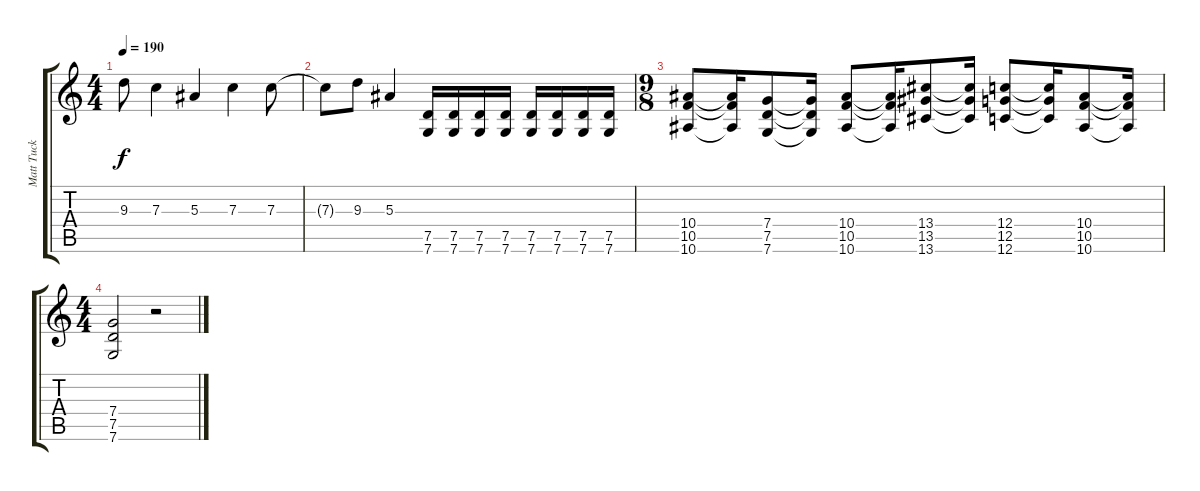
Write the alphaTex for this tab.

\track ("Matt Tuck" "Matt Tuck") {instrument distortionguitar}
\staff {score tabs}
\tuning (D4 A3 F3 C3 G2 C2) {hide}
\ts (4 4)
\tempo 190
\clef g2
\ks c
9.3{t}.8{dy f} 7.3.4 5.3.4 7.3.4 7.3.8 |
7.3{t}.8 9.3.8 5.3.4 (7.5 7.6).16 (7.5 7.6).16 (7.5 7.6).16 (7.5 7.6).16 (7.5 7.6).16 (7.5 7.6).16 (7.5 7.6).16 (7.5 7.6).16 |
\ts (9 8)
(10.4 10.5 10.6).8 (10.4{t} 10.5{t} 10.6{t}).16 (7.4 7.5 7.6).8 (7.4{t} 7.5{t} 7.6{t}).16 (10.4 10.5 10.6).8 (10.4{t} 10.5{t} 10.6{t}).16 (13.4 13.5 13.6).8 (13.4{t} 13.5{t} 13.6{t}).16 (12.4 12.5 12.6).8 (12.4{t} 12.5{t} 12.6{t}).16 (10.4 10.5 10.6).8 (10.4{t} 10.5{t} 10.6{t}).16 |
\ts (4 4)
(7.4 7.5 7.6).2 r.2
